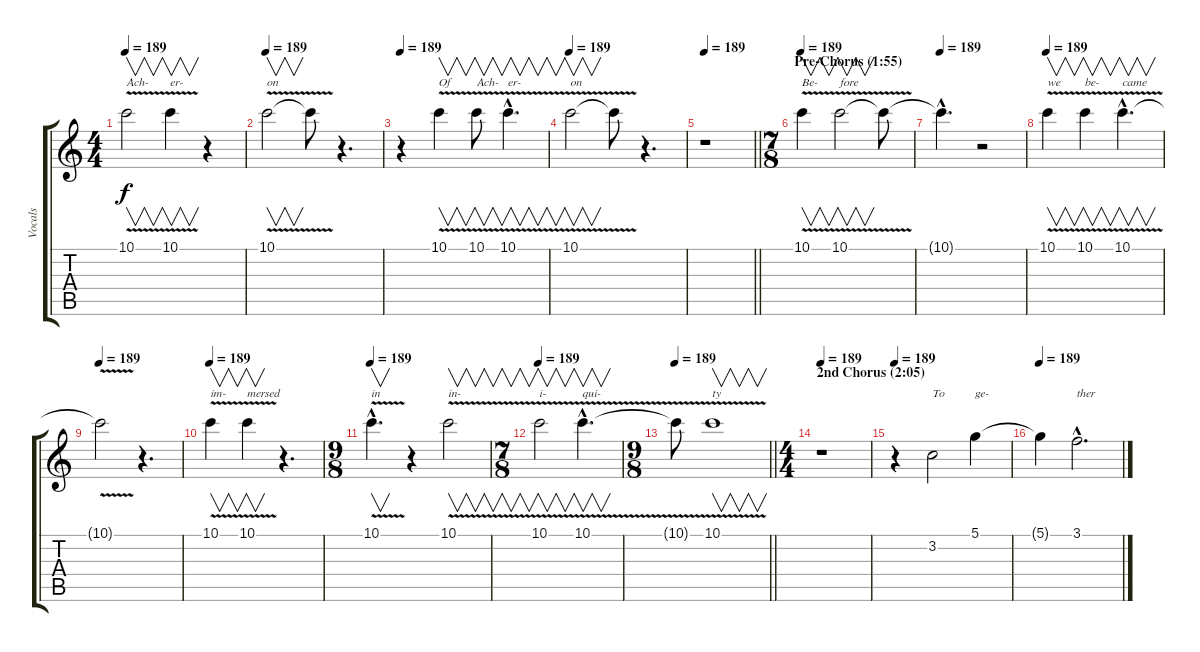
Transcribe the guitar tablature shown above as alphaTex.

\track ("Vocals" "Vocals") {instrument guitarharmonics}
\staff {score tabs}
\tuning (D4 A3 F3 C3 G2 C2) {hide}
\ts (4 4)
\tempo 189
\clef g2
\ks c
10.1{v}.2{v txt "Ach-" dy f} 10.1{v}.4{v txt "er-"} r.4 |
\tempo 189
10.1{v}.2{v txt "on"} 10.1{t}.8 r.4{d} |
\tempo 189
r.4 10.1{v}.4{v txt "Of"} 10.1{v}.8{v txt "Ach-"} 10.1{v hac}.4{v d txt "er-"} |
\tempo 189
10.1{v}.2{v txt "on"} 10.1{t}.8 r.4{d} |
\tempo 189
\barLineRight lightlight
r.1 |
\ts (7 8)
\section ("" "Pre-Chorus (1:55)")
\tempo 189
10.1{v}.4{v txt "Be-"} 10.1{v}.2{v txt "fore"} 10.1{t}.8 |
\tempo 189
10.1{hac t}.4{d} r.2 |
\tempo 189
10.1{v}.4{v txt "we"} 10.1{v}.4{v txt "be-"} 10.1{v hac}.4{v d txt "came"} |
\tempo 189
10.1{t}.2 r.4{d} |
\tempo 189
10.1{v}.4{v txt "im-"} 10.1{v}.4{v txt "mersed"} r.4{d} |
\ts (9 8)
\tempo 189
10.1{v hac}.4{v d txt "in"} r.4 10.1{v}.2{v txt "in-"} |
\ts (7 8)
\tempo 189
10.1{v}.2{v txt "i-"} 10.1{v hac}.4{v d txt "qui-"} |
\ts (9 8)
\tempo 189
\barLineRight lightlight
10.1{t}.8 10.1{v}.1{v txt "ty"} |
\ts (4 4)
\section ("" "2nd Chorus (2:05)")
\tempo 189
r.1 |
\tempo 189
r.4 3.2.2{txt "To" instrument violin} 5.1.4{txt "ge-" instrument violin} |
\tempo 189
5.1{t}.4 3.1{hac}.2{d txt "ther" instrument violin}
